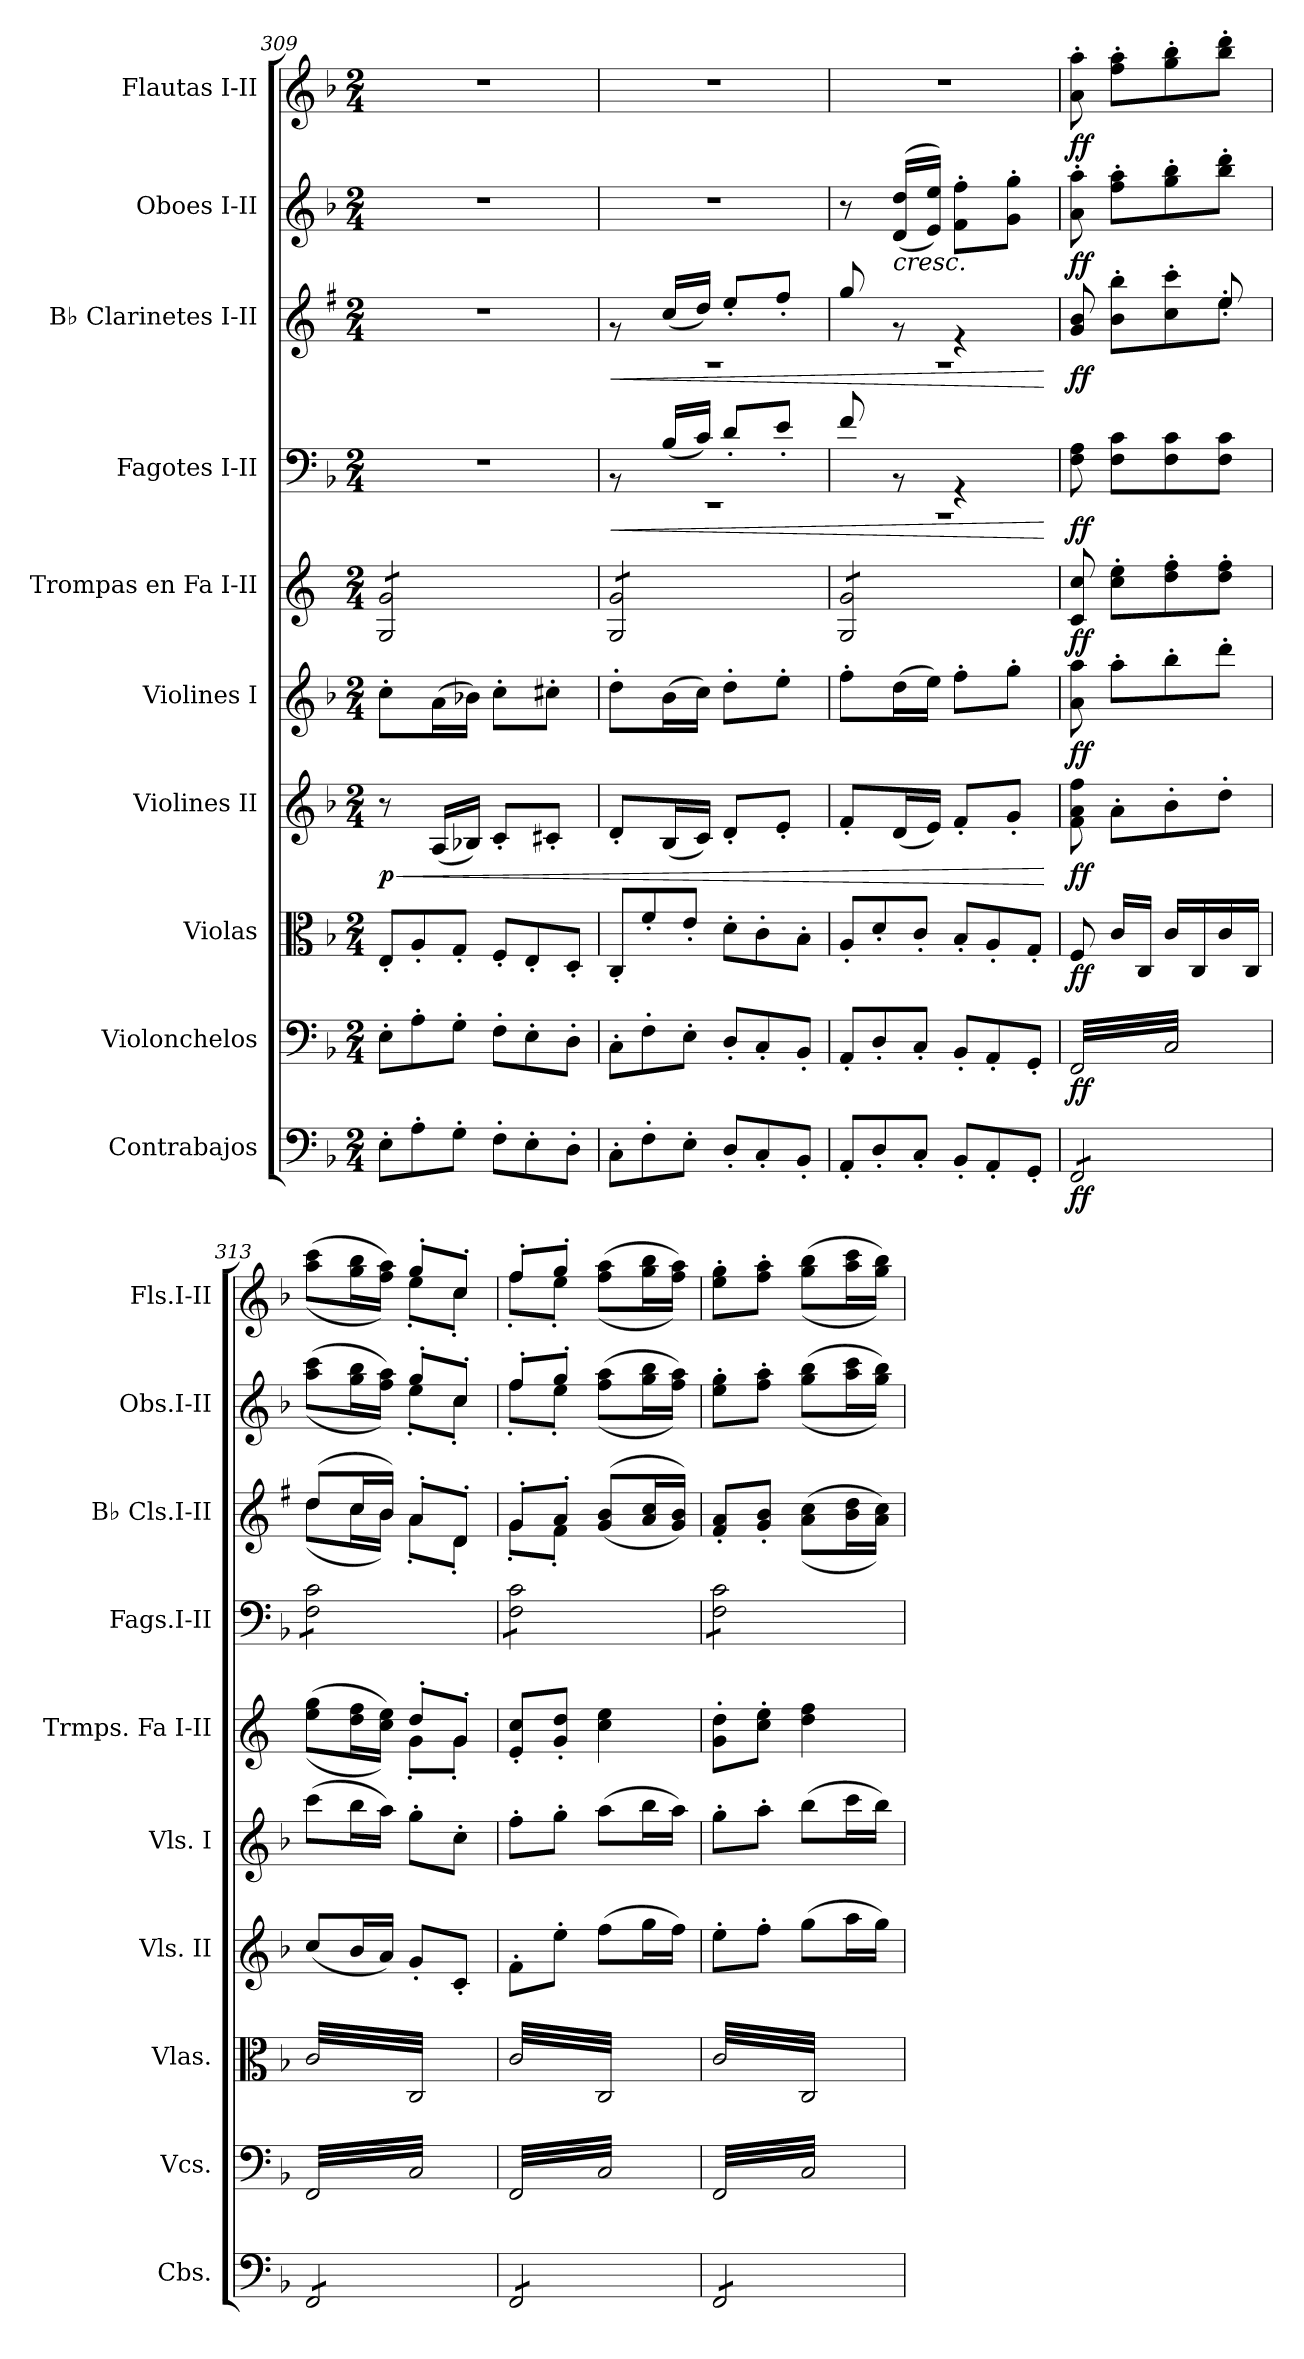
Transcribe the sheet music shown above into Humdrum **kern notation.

**kern	**dynam	**kern	**dynam	**kern	**dynam	**kern	**dynam	**kern	**dynam	**kern	**dynam	**kern	**dynam	**kern	**dynam	**kern	**dynam	**kern	**dynam
*part10	*part10	*part9	*part9	*part8	*part8	*part7	*part7	*part6	*part6	*part5	*part5	*part4	*part4	*part3	*part3	*part2	*part2	*part1	*part1
*staff10	*staff10	*staff9	*staff9	*staff8	*staff8	*staff7	*staff7	*staff6	*staff6	*staff5	*staff5	*staff4	*staff4	*staff3	*staff3	*staff2	*staff2	*staff1	*staff1
*I"Contrabajos	*	*I"Violonchelos	*	*I"Violas	*	*I"Violines II	*	*I"Violines I	*	*I"Trompas en Fa I-II	*	*I"Fagotes I-II	*	*I"B♭ Clarinetes I-II	*	*I"Oboes I-II	*	*I"Flautas I-II	*
*I'Cbs.	*	*I'Vcs.	*	*I'Vlas.	*	*I'Vls. II	*	*I'Vls. I	*	*I'Trmps. Fa I-II	*	*I'Fags.I-II	*	*I'B♭ Cls.I-II	*	*I'Obs.I-II	*	*I'Fls.I-II	*
*clefF4	*	*clefF4	*	*clefC3	*	*clefG2	*	*clefG2	*	*clefG2	*	*clefF4	*	*clefG2	*	*clefG2	*	*clefG2	*
*ITrd7c12	*	*	*	*	*	*	*	*	*	*ITrd4c7	*	*	*	*ITrd1c2	*	*	*	*	*
*k[b-]	*	*k[b-]	*	*k[b-]	*	*k[b-]	*	*k[b-]	*	*k[b-]	*	*k[b-]	*	*k[b-]	*	*k[b-]	*	*k[b-]	*
*M2/4	*	*M2/4	*	*M2/4	*	*M2/4	*	*M2/4	*	*M2/4	*	*M2/4	*	*M2/4	*	*M2/4	*	*M2/4	*
*Xtuplet	*	*Xtuplet	*	*Xtuplet	*	*	*	*	*	*	*	*	*	*	*	*	*	*	*
=309	=309	=309	=309	=309	=309	=309	=309	=309	=309	=309	=309	=309	=309	=309	=309	=309	=309	=309	=309
!	!	!	!	!	!	!	!LO:HP:b	!	!	!	!	!	!	!	!	!	!	!	!
!	!	!	!	!	!	!	!LO:DY:n=1:b	!	!	!	!	!	!	!	!	!	!	!	!
*	*	*	*	*	*	*	*	*	*	*tremolo	*	*	*	*	*	*	*	*	*
12EE'\L	.	12E'\L	.	12E'/L	.	8r	< p	8cc'\L	.	12C/ 12c/L	.	2r	.	2r	.	2r	.	2r	.
12AA'\	.	12A'\	.	12A'/	.	.	.	.	.	12C/ 12c/	.	.	.	.	.	.	.	.	.
.	.	.	.	.	.	(16A/LL	.	(16a\L	.	.	.	.	.	.	.	.	.	.	.
12GG'\J	.	12G'\J	.	12G'/J	.	.	.	.	.	12C/ 12c/	.	.	.	.	.	.	.	.	.
.	.	.	.	.	.	16B-X/JJ)	.	16b-X\JJ)	.	.	.	.	.	.	.	.	.	.	.
12FF'\L	.	12F'\L	.	12F'/L	.	8c'/L	.	8cc'\L	.	12C/ 12c/	.	.	.	.	.	.	.	.	.
12EE'\	.	12E'\	.	12E'/	.	.	.	.	.	12C/ 12c/	.	.	.	.	.	.	.	.	.
.	.	.	.	.	.	8c#X'/J	.	8cc#X'\J	.	.	.	.	.	.	.	.	.	.	.
12DD'\J	.	12D'\J	.	12D'/J	.	.	.	.	.	12C/ 12c/J	.	.	.	.	.	.	.	.	.
=310	=310	=310	=310	=310	=310	=310	=310	=310	=310	=310	=310	=310	=310	=310	=310	=310	=310	=310	=310
!	!	!	!	!	!	!	!	!	!	!	!	!	!LO:HP:b	!	!LO:HP:b	!	!	!	!
*	*	*	*	*	*	*	*	*	*	*	*	*^	*	*^	*	*	*	*	*
12CC'\L	.	12C'\L	.	12C'/L	.	8d'/L	.	8dd'\L	.	12C/ 12c/L	.	2rEE	8r	<	2rA	8r	<	2r	.	2r	.
12FF'\	.	12F'\	.	12f'/	.	.	.	.	.	12C/ 12c/	.	.	.	.	.	.	.	.	.	.	.
.	.	.	.	.	.	(16B-/L	.	(16b-\L	.	.	.	.	(16B-/LL	.	.	(16b-/LL	.	.	.	.	.
12EE'\J	.	12E'\J	.	12e'/J	.	.	.	.	.	12C/ 12c/	.	.	.	.	.	.	.	.	.	.	.
.	.	.	.	.	.	16c/JJ)	.	16cc\JJ)	.	.	.	.	16c/JJ)	.	.	16cc/JJ)	.	.	.	.	.
12DD'/L	.	12D'/L	.	12d'\L	.	8d'/L	.	8dd'\L	.	12C/ 12c/	.	.	8d'/L	.	.	8dd'/L	.	.	.	.	.
12CC'/	.	12C'/	.	12c'\	.	.	.	.	.	12C/ 12c/	.	.	.	.	.	.	.	.	.	.	.
.	.	.	.	.	.	8e'/J	.	8ee'\J	.	.	.	.	8e'/J	.	.	8ee'/J	.	.	.	.	.
12BBB-'/J	.	12BB-'/J	.	12B-'\J	.	.	.	.	.	12C/ 12c/J	.	.	.	.	.	.	.	.	.	.	.
!!LO:PB:g=z
=311	=311	=311	=311	=311	=311	=311	=311	=311	=311	=311	=311	=311	=311	=311	=311	=311	=311	=311	=311	=311	=311
12AAA'/L	.	12AA'/L	.	12A'/L	.	8f'/L	.	8ff'\L	.	12C/ 12c/L	.	2rCC	8f/	.	2rA	8ff/	.	8r	.	2r	.
12DD'/	.	12D'/	.	12d'/	.	.	.	.	.	12C/ 12c/	.	.	.	.	.	.	.	.	.	.	.
!	!	!	!	!	!	!	!	!	!	!	!	!	!	!	!	!	!	!LO:TX:b:i:t=cresc.	!	!	!
.	.	.	.	.	.	(16d/L	.	(16dd\L	.	.	.	.	8r	.	.	8r	.	(>(16d/ 16dd/LL	.	.	.
12CC'/J	.	12C'/J	.	12c'/J	.	.	.	.	.	12C/ 12c/	.	.	.	.	.	.	.	.	.	.	.
.	.	.	.	.	.	16e/JJ)	.	16ee\JJ)	.	.	.	.	.	.	.	.	.	16e/ 16ee/JJ))	.	.	.
12BBB-'/L	.	12BB-'/L	.	12B-'/L	.	8f'/L	.	8ff'\L	.	12C/ 12c/	.	.	4r	.	.	4r	.	8f\' 8ff\'L	.	.	.
12AAA'/	.	12AA'/	.	12A'/	.	.	.	.	.	12C/ 12c/	.	.	.	.	.	.	.	.	.	.	.
.	.	.	.	.	.	8g'/J	.	8gg'\J	.	.	.	.	.	.	.	.	.	8g\' 8gg\'J	.	.	.
12GGG'/J	.	12GG'/J	.	12G'/J	.	.	.	.	.	12C/ 12c/J	.	.	.	.	.	.	.	.	.	.	.
*	*	*	*	*	*	*	*	*	*	*Xtremolo	*	*	*	*	*	*	*	*	*	*	*
*	*	*	*	*	*	*	*	*	*	*	*	*v	*v	*	*	*	*	*	*	*	*
*	*	*	*	*	*	*	*	*	*	*	*	*	*	*v	*v	*	*	*	*	*
.	.	.	.	.	.	.	[	.	.	.	.	.	[	.	[	.	.	.	.
=312	=312	=312	=312	=312	=312	=312	=312	=312	=312	=312	=312	=312	=312	=312	=312	=312	=312	=312	=312
*	*	*	*	*	*	*	*	*	*	*	*	*	*	*^	*	*	*	*	*
!	!LO:DY:b	!	!LO:DY:b	!	!LO:DY:b	!	!LO:DY:b	!	!LO:DY:b	!	!LO:DY:b	!	!LO:DY:b	!	!	!LO:DY:b	!	!LO:DY:b	!	!LO:DY:b
*tremolo	*	*	*	*	*	*	*	*	*	*	*	*	*	*	*	*	*	*	*	*
*	*	*tremolo	*	*	*	*	*	*	*	*	*	*	*	*	*	*	*	*	*	*
8FFF/L	ff	32FF/LLL	ff	8F/	ff	8f\ 8a\ 8ff\	ff	8a\ 8aa\	ff	8F/ 8f/	ff	8F\ 8A\	ff	8f/ 8a/	4.ryy	ff	8a\' 8aa\'	ff	8a\' 8aa\'	ff
.	.	32C/	.	.	.	.	.	.	.	.	.	.	.	.	.	.	.	.	.	.
.	.	32FF/	.	.	.	.	.	.	.	.	.	.	.	.	.	.	.	.	.	.
.	.	32C/	.	.	.	.	.	.	.	.	.	.	.	.	.	.	.	.	.	.
8FFF/	.	32FF/	.	16c/LL	.	8a'\L	.	8aa'\L	.	8f\' 8a\'L	.	8F\ 8c\L	.	8a\' 8aa\'L	.	.	8ff\' 8aa\'L	.	8ff\' 8aa\'L	.
.	.	32C/	.	.	.	.	.	.	.	.	.	.	.	.	.	.	.	.	.	.
.	.	32FF/	.	16C/JJ	.	.	.	.	.	.	.	.	.	.	.	.	.	.	.	.
.	.	32C/	.	.	.	.	.	.	.	.	.	.	.	.	.	.	.	.	.	.
8FFF/	.	32FF/	.	16c/LL	.	8b-'\	.	8bb-'\	.	8g\' 8b-\'	.	8F\ 8c\	.	8b-\' 8bb-\'	.	.	8gg\' 8bb-\'	.	8gg\' 8bb-\'	.
.	.	32C/	.	.	.	.	.	.	.	.	.	.	.	.	.	.	.	.	.	.
.	.	32FF/	.	16C/	.	.	.	.	.	.	.	.	.	.	.	.	.	.	.	.
.	.	32C/	.	.	.	.	.	.	.	.	.	.	.	.	.	.	.	.	.	.
8FFF/J	.	32FF/	.	16c/	.	8dd'\J	.	8ddd'\J	.	8g\' 8b-\'J	.	8F\ 8c\J	.	8dd'\J	8dd'/	.	8bb-\' 8ddd\'J	.	8bb-\' 8ddd\'J	.
.	.	32C/	.	.	.	.	.	.	.	.	.	.	.	.	.	.	.	.	.	.
.	.	32FF/	.	16C/JJ	.	.	.	.	.	.	.	.	.	.	.	.	.	.	.	.
.	.	32C/JJJ	.	.	.	.	.	.	.	.	.	.	.	.	.	.	.	.	.	.
=313	=313	=313	=313	=313	=313	=313	=313	=313	=313	=313	=313	=313	=313	=313	=313	=313	=313	=313	=313	=313
*	*	*	*	*	*	*	*	*	*	*^	*	*	*	*	*	*	*^	*	*^	*
*	*	*	*	*tremolo	*	*	*	*	*	*	*	*	*	*	*	*	*	*	*	*	*	*	*
*	*	*	*	*	*	*	*	*	*	*	*	*	*tremolo	*	*	*	*	*	*	*	*	*	*
8FFF/L	.	32FF/LLL	.	32c/LLL	.	(8cc/L	.	(8ccc\L	.	(>(8a\ 8cc\L	4ryy	.	8F\ 8c\L	.	(8cc/L	(8cc\L	.	(>(8aa\ 8ccc\L	4ryy	.	((>8aa\ 8ccc\L	4ryy	.
.	.	32C/	.	32C/	.	.	.	.	.	.	.	.	.	.	.	.	.	.	.	.	.	.	.
.	.	32FF/	.	32c/	.	.	.	.	.	.	.	.	.	.	.	.	.	.	.	.	.	.	.
.	.	32C/	.	32C/	.	.	.	.	.	.	.	.	.	.	.	.	.	.	.	.	.	.	.
8FFF/	.	32FF/	.	32c/	.	16b-/L	.	16bb-\L	.	16g\ 16b-\L	.	.	8F\ 8c\	.	16b-/L	16b-\L	.	16gg\ 16bb-\L	.	.	16gg\ 16bb-\L	.	.
.	.	32C/	.	32C/	.	.	.	.	.	.	.	.	.	.	.	.	.	.	.	.	.	.	.
.	.	32FF/	.	32c/	.	16a/JJ)	.	16aa\JJ)	.	16f\ 16a\JJ))	.	.	.	.	16a/JJ)	16a\JJ)	.	16ff\ 16aa\JJ))	.	.	16ff\ 16aa\JJ))	.	.
.	.	32C/	.	32C/	.	.	.	.	.	.	.	.	.	.	.	.	.	.	.	.	.	.	.
8FFF/	.	32FF/	.	32c/	.	8g'/L	.	8gg'\L	.	8g'/L	8c'\L	.	8F\ 8c\	.	8g'/L	8g'\L	.	8gg'/L	8ee'\L	.	8gg'/L	8ee'\L	.
.	.	32C/	.	32C/	.	.	.	.	.	.	.	.	.	.	.	.	.	.	.	.	.	.	.
.	.	32FF/	.	32c/	.	.	.	.	.	.	.	.	.	.	.	.	.	.	.	.	.	.	.
.	.	32C/	.	32C/	.	.	.	.	.	.	.	.	.	.	.	.	.	.	.	.	.	.	.
8FFF/J	.	32FF/	.	32c/	.	8c'/J	.	8cc'\J	.	8c'/J	8c'\J	.	8F\ 8c\J	.	8c'/J	8c'\J	.	8cc'/J	8cc'\J	.	8cc'/J	8cc'\J	.
.	.	32C/	.	32C/	.	.	.	.	.	.	.	.	.	.	.	.	.	.	.	.	.	.	.
.	.	32FF/	.	32c/	.	.	.	.	.	.	.	.	.	.	.	.	.	.	.	.	.	.	.
.	.	32C/JJJ	.	32C/JJJ	.	.	.	.	.	.	.	.	.	.	.	.	.	.	.	.	.	.	.
*	*	*	*	*	*	*	*	*	*	*v	*v	*	*	*	*	*	*	*	*	*	*	*	*
=314	=314	=314	=314	=314	=314	=314	=314	=314	=314	=314	=314	=314	=314	=314	=314	=314	=314	=314	=314	=314	=314	=314
8FFF/L	.	32FF/LLL	.	32c/LLL	.	8f'\L	.	8ff'\L	.	8A/' 8f/'L	.	8F\ 8c\L	.	8f'/L	8f'\L	.	8ff'/L	8ff'\L	.	8ff'/L	8ff'\L	.
.	.	32C/	.	32C/	.	.	.	.	.	.	.	.	.	.	.	.	.	.	.	.	.	.
.	.	32FF/	.	32c/	.	.	.	.	.	.	.	.	.	.	.	.	.	.	.	.	.	.
.	.	32C/	.	32C/	.	.	.	.	.	.	.	.	.	.	.	.	.	.	.	.	.	.
8FFF/	.	32FF/	.	32c/	.	8ee'\J	.	8gg'\J	.	8c/' 8g/'J	.	8F\ 8c\	.	8g'/J	8e'\J	.	8gg'/J	8ee'\J	.	8gg'/J	8ee'\J	.
.	.	32C/	.	32C/	.	.	.	.	.	.	.	.	.	.	.	.	.	.	.	.	.	.
.	.	32FF/	.	32c/	.	.	.	.	.	.	.	.	.	.	.	.	.	.	.	.	.	.
.	.	32C/	.	32C/	.	.	.	.	.	.	.	.	.	.	.	.	.	.	.	.	.	.
8FFF/	.	32FF/	.	32c/	.	(8ff\L	.	(8aa\L	.	4f\ 4a\	.	8F\ 8c\	.	((8f/ 8a/L	4ryy	.	(>(8ff\ 8aa\L	4ryy	.	((>8ff\ 8aa\L	4ryy	.
.	.	32C/	.	32C/	.	.	.	.	.	.	.	.	.	.	.	.	.	.	.	.	.	.
.	.	32FF/	.	32c/	.	.	.	.	.	.	.	.	.	.	.	.	.	.	.	.	.	.
.	.	32C/	.	32C/	.	.	.	.	.	.	.	.	.	.	.	.	.	.	.	.	.	.
8FFF/J	.	32FF/	.	32c/	.	16gg\L	.	16bb-\L	.	.	.	8F\ 8c\J	.	16g/ 16b-/L	.	.	16gg\ 16bb-\L	.	.	16gg\ 16bb-\L	.	.
.	.	32C/	.	32C/	.	.	.	.	.	.	.	.	.	.	.	.	.	.	.	.	.	.
.	.	32FF/	.	32c/	.	16ff\JJ)	.	16aa\JJ)	.	.	.	.	.	16f/ 16a/JJ))	.	.	16ff\ 16aa\JJ))	.	.	16ff\ 16aa\JJ))	.	.
.	.	32C/JJJ	.	32C/JJJ	.	.	.	.	.	.	.	.	.	.	.	.	.	.	.	.	.	.
*	*	*	*	*	*	*	*	*	*	*	*	*	*	*v	*v	*	*	*	*	*v	*v	*
*	*	*	*	*	*	*	*	*	*	*	*	*	*	*	*	*v	*v	*	*	*
=315	=315	=315	=315	=315	=315	=315	=315	=315	=315	=315	=315	=315	=315	=315	=315	=315	=315	=315	=315
8FFF/L	.	32FF/LLL	.	32c/LLL	.	8ee'\L	.	8gg'\L	.	8c\' 8g\'L	.	8F\ 8c\L	.	8e/' 8g/'L	.	8ee\' 8gg\'L	.	8ee\' 8gg\'L	.
.	.	32C/	.	32C/	.	.	.	.	.	.	.	.	.	.	.	.	.	.	.
.	.	32FF/	.	32c/	.	.	.	.	.	.	.	.	.	.	.	.	.	.	.
.	.	32C/	.	32C/	.	.	.	.	.	.	.	.	.	.	.	.	.	.	.
8FFF/	.	32FF/	.	32c/	.	8ff'\J	.	8aa'\J	.	8f\' 8a\'J	.	8F\ 8c\	.	8f/' 8a/'J	.	8ff\' 8aa\'J	.	8ff\' 8aa\'J	.
.	.	32C/	.	32C/	.	.	.	.	.	.	.	.	.	.	.	.	.	.	.
.	.	32FF/	.	32c/	.	.	.	.	.	.	.	.	.	.	.	.	.	.	.
.	.	32C/	.	32C/	.	.	.	.	.	.	.	.	.	.	.	.	.	.	.
8FFF/	.	32FF/	.	32c/	.	(8gg\L	.	(8bb-\L	.	4g\ 4b-\	.	8F\ 8c\	.	((8g\ 8b-\L	.	((8gg\ 8bb-\L	.	((8gg\ 8bb-\L	.
.	.	32C/	.	32C/	.	.	.	.	.	.	.	.	.	.	.	.	.	.	.
.	.	32FF/	.	32c/	.	.	.	.	.	.	.	.	.	.	.	.	.	.	.
.	.	32C/	.	32C/	.	.	.	.	.	.	.	.	.	.	.	.	.	.	.
8FFF/J	.	32FF/	.	32c/	.	16aa\L	.	16ccc\L	.	.	.	8F\ 8c\J	.	16a\ 16cc\L	.	16aa\ 16ccc\L	.	16aa\ 16ccc\L	.
*	*	*	*	*	*	*	*	*	*	*	*	*Xtremolo	*	*	*	*	*	*	*
*Xtremolo	*	*	*	*	*	*	*	*	*	*	*	*	*	*	*	*	*	*	*
.	.	32C/	.	32C/	.	.	.	.	.	.	.	.	.	.	.	.	.	.	.
.	.	32FF/	.	32c/	.	16gg\JJ)	.	16bb-\JJ)	.	.	.	.	.	16g\ 16b-\JJ))	.	16gg\ 16bb-\JJ))	.	16gg\ 16bb-\JJ))	.
.	.	32C/JJJ	.	32C/JJJ	.	.	.	.	.	.	.	.	.	.	.	.	.	.	.
*	*	*	*	*Xtremolo	*	*	*	*	*	*	*	*	*	*	*	*	*	*	*
*	*	*Xtremolo	*	*	*	*	*	*	*	*	*	*	*	*	*	*	*	*	*
.	.	.	.	.	.	.	.	.	.	.	.	.	.	.	.	.	.	.	.
.	.	.	.	.	.	.	.	.	.	.	.	.	.	.	.	.	.	.	.
.	.	.	.	.	.	.	.	.	.	.	.	.	.	.	.	.	.	.	.
.	.	.	.	.	.	.	.	.	.	.	.	.	.	.	.	.	.	.	.
.	.	.	.	.	.	.	.	.	.	.	.	.	.	.	.	.	.	.	.
.	.	.	.	.	.	.	.	.	.	.	.	.	.	.	.	.	.	.	.
.	.	.	.	.	.	.	.	.	.	.	.	.	.	.	.	.	.	.	.
.	.	.	.	.	.	.	.	.	.	.	.	.	.	.	.	.	.	.	.
=	=	=	=	=	=	=	=	=	=	=	=	=	=	=	=	=	=	=	=
*-	*-	*-	*-	*-	*-	*-	*-	*-	*-	*-	*-	*-	*-	*-	*-	*-	*-	*-	*-
